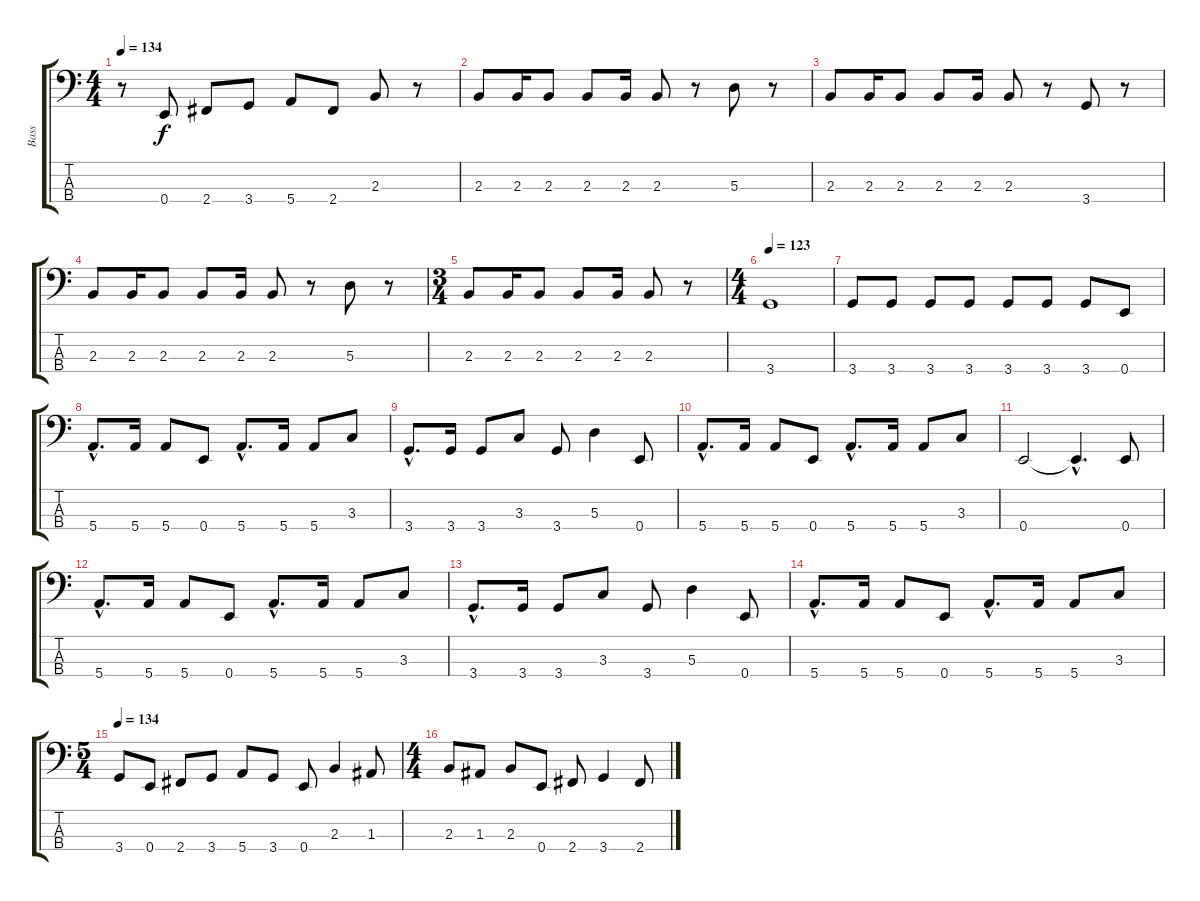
\track ("Bass" "Bass") {instrument electricbasspick}
\staff {score tabs}
\tuning (G2 D2 A1 E1) {hide}
\ts (4 4)
\tempo 134
\clef f4
\ks c
r.8{dy f} 0.4.8 2.4.8 3.4.8 5.4.8 2.4.8 2.3.8 r.8 |
2.3.8 2.3.16 2.3.8 2.3.8 2.3.16 2.3.8 r.8 5.3.8 r.8 |
2.3.8 2.3.16 2.3.8 2.3.8 2.3.16 2.3.8 r.8 3.4.8 r.8 |
2.3.8 2.3.16 2.3.8 2.3.8 2.3.16 2.3.8 r.8 5.3.8 r.8 |
\ts (3 4)
2.3.8 2.3.16 2.3.8 2.3.8 2.3.16 2.3.8 r.8 |
\ts (4 4)
\tempo 123
3.4.1 |
3.4.8 3.4.8 3.4.8 3.4.8 3.4.8 3.4.8 3.4.8 0.4.8 |
5.4{hac}.8{d} 5.4.16 5.4.8 0.4.8 5.4{hac}.8{d} 5.4.16 5.4.8 3.3.8 |
3.4{hac}.8{d} 3.4.16 3.4.8 3.3.8 3.4.8 5.3.4 0.4.8 |
5.4{hac}.8{d} 5.4.16 5.4.8 0.4.8 5.4{hac}.8{d} 5.4.16 5.4.8 3.3.8 |
0.4.2 0.4{hac t}.4{d} 0.4.8 |
5.4{hac}.8{d} 5.4.16 5.4.8 0.4.8 5.4{hac}.8{d} 5.4.16 5.4.8 3.3.8 |
3.4{hac}.8{d} 3.4.16 3.4.8 3.3.8 3.4.8 5.3.4 0.4.8 |
5.4{hac}.8{d} 5.4.16 5.4.8 0.4.8 5.4{hac}.8{d} 5.4.16 5.4.8 3.3.8 |
\ts (5 4)
\tempo 134
3.4.8 0.4.8 2.4.8 3.4.8 5.4.8 3.4.8 0.4.8 2.3.4 1.3.8 |
\ts (4 4)
2.3.8 1.3.8 2.3.8 0.4.8 2.4.8 3.4.4 2.4.8
